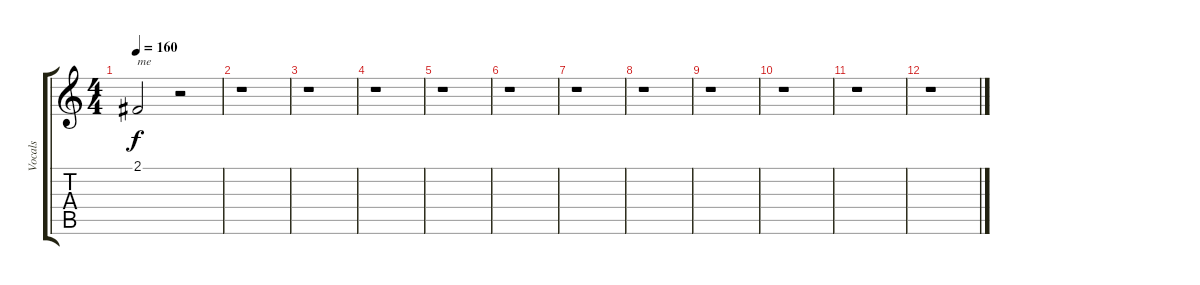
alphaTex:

\track ("Vocals" "Vocals") {instrument lead1square}
\staff {score tabs}
\tuning (E4 B3 G3 D3 A2 E2) {hide}
\ts (4 4)
\tempo 160
\clef g2
\ks c
2.1.2{txt "me" dy f} r.2 |
r.1 |
r.1 |
r.1 |
r.1 |
r.1 |
r.1 |
r.1 |
r.1 |
r.1 |
r.1 |
r.1
